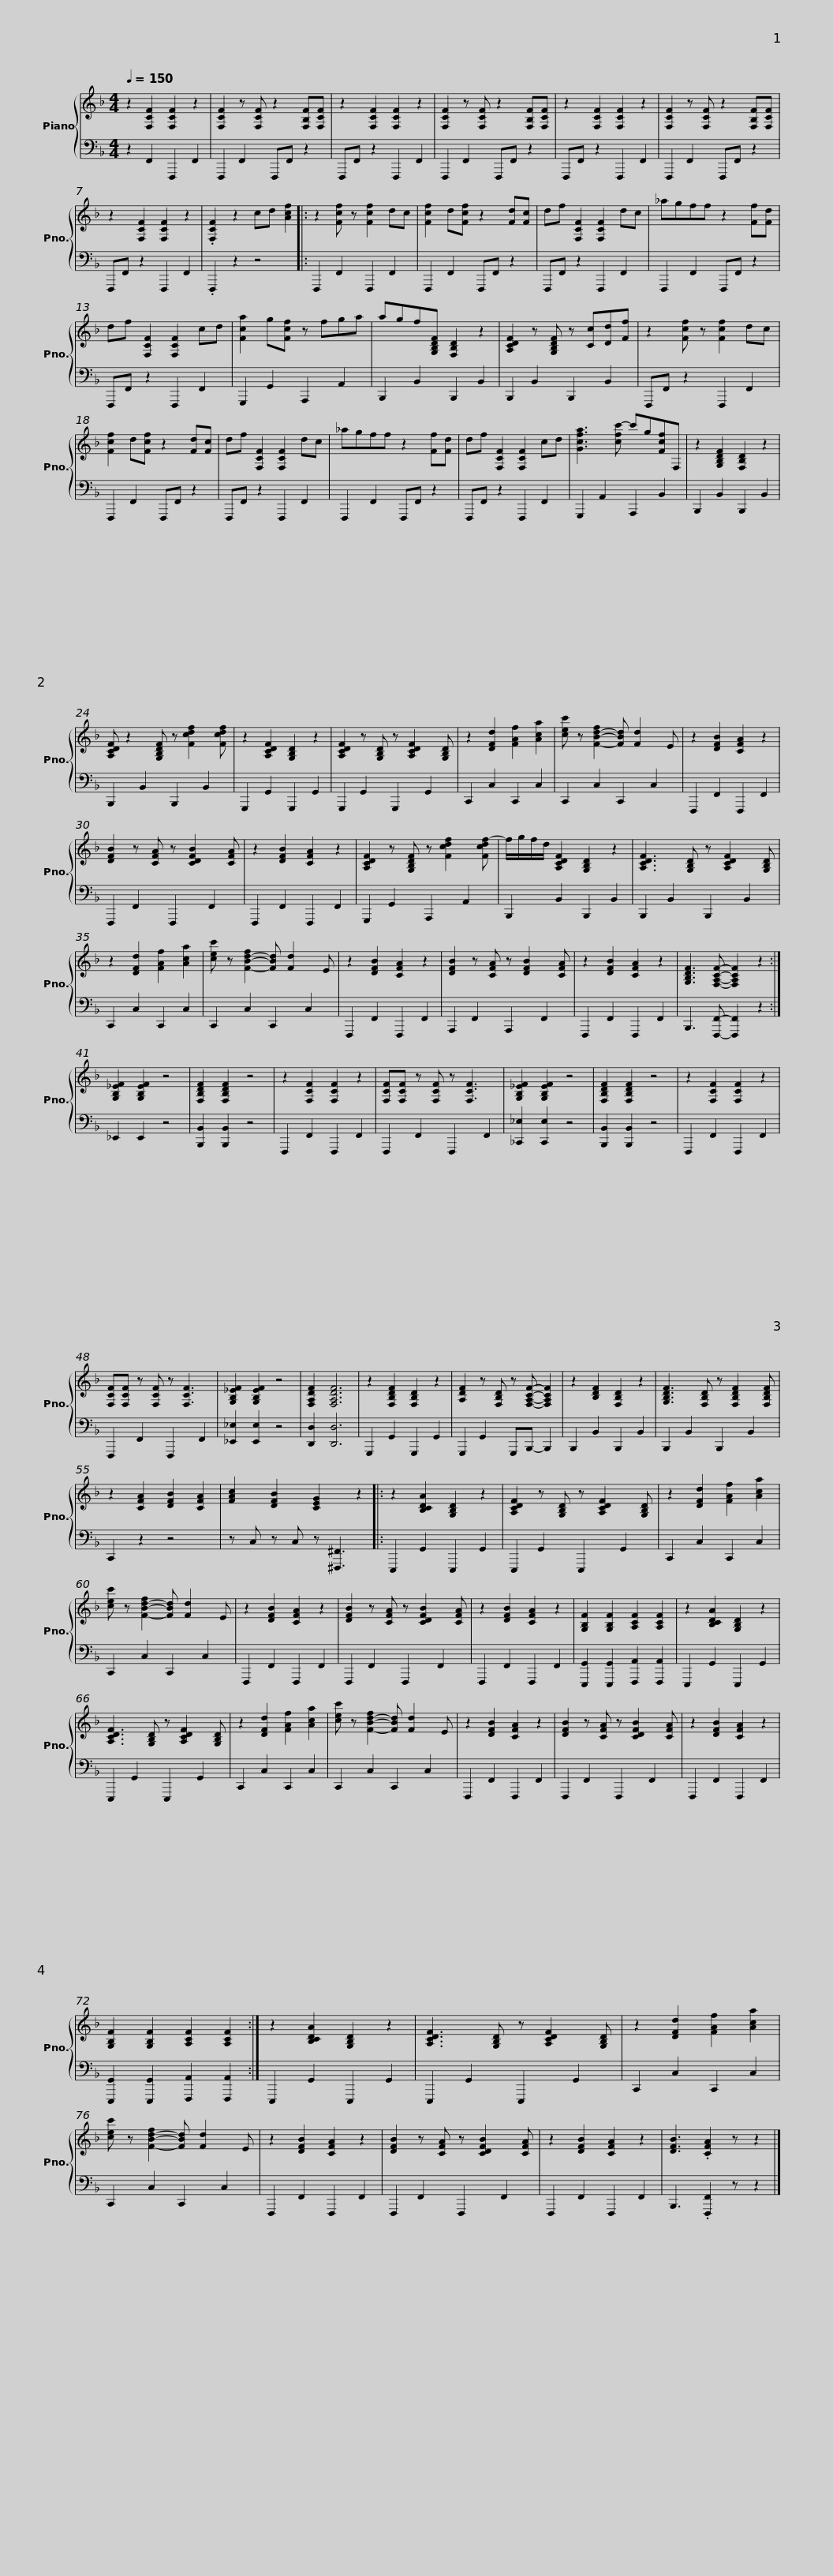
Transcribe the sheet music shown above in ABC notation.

X:1
%%score { 1 | 2 }
L:1/8
Q:1/4=150
M:4/4
I:linebreak $
K:F
V:1 treble
V:2 bass
V:1
 z2 [F,CF]2 [F,CF]2 z2 | [F,CF]2 z [F,CF] z2 [F,B,F][F,CF] | z2 [F,CF]2 [F,CF]2 z2 | [F,CF]2 z [F,CF] z2 [F,B,F][F,CF] | z2 [F,CF]2 [F,CF]2 z2 | %5
 [F,CF]2 z [F,CF] z2 [F,B,F][F,CF] |$ z2 [F,CF]2 [F,CF]2 z2 | .[F,CF]2 z2 cd [Acf]2 |: z2 [Fcf] z [Fcf]2 dc | [Fcf]2 d[Fcf] z2 [Fd][Fc] | %10
 df [F,CF]2 [F,CF]2 dc | _agff z2 [Ff][Fd] |$ df [F,CF]2 [F,CF]2 cd | [Fca]2 g[Fcf] z fga | agf[G,B,DF] [F,B,D]2 z2 | %15
 [A,CDF]2 z [G,B,DF] z [Cc][Dd][Ff] | z2 [Fcf] z [Fcf]2 dc | [Fcf]2 d[Fcf] z2 [Fd][Fc] |$ df [F,CF]2 [F,CF]2 dc | _agff z2 [Ff][Fd] | %20
 df [F,CF]2 [F,CF]2 cd | [Gcfa]3 [cfc'-] c'g[Fcf]F, | z2 [G,B,DF]2 [F,B,D]2 z2 | [A,CDF] z2 [G,B,DF] z [Fcdf]2 [Fcdf] |$ z2 [A,CDF]2 [G,B,D]2 z2 | %25
 [A,CDF]2 z [G,B,D] z [A,CDF]2 [G,B,D] | z2 [DFd]2 [FAf]2 [Aca]2 | [cec'] z [F-B-d-f]2 [FBd] [Fd]2 E | z2 [DFB]2 [CFA]2 z2 | [DFB]2 z [CFA] z [CDFB]2 [CFA] | %30
 z2 [DFB]2 [CFA]2 z2 |$ [A,CDF]2 z [G,B,DF] z [Fcdf]2 [Fcdf-] | f/g/f/d/ [A,CDF]2 [G,B,D]2 z2 | [A,CDF]3 [G,B,D] z [A,CDF]2 [G,B,D] | z2 [DFd]2 [FAf]2 [Aca]2 | %35
 [cec'] z [F-B-d-f]2 [FBd] [Fd]2 E | z2 [DFB]2 [CFA]2 z2 |$ [DFB]2 z [CFA] z [DFB]2 [CFA] | z2 [DFB]2 [CFA]2 z2 | [G,B,DF]3 [F,A,CF]- [F,A,CF]2 z2 :| %40
 [G,B,_EF]2 [G,B,EF]2 z4 | [F,B,DF]2 [F,B,DF]2 z4 | z2 [F,CF]2 [F,CF]2 z2 | [F,CF][F,CF] z [F,CF] z [F,CF]3 |$ [G,B,_EF]2 [G,B,EF]2 z4 | %45
 [F,B,DF]2 [F,B,DF]2 z4 | z2 [F,CF]2 [F,CF]2 z2 | [F,CF][F,CF] z [F,CF] z [F,CF]3 | [G,B,_EF]2 [G,B,EF]2 z4 | [F,A,DF]2 [F,A,DF]6 | %50
 z2 [F,B,DF]2 [F,B,D]2 z2 | [A,DF]2 z [F,B,D] z [F,A,CF]- [F,A,CF]2 |$ z2 [B,DF]2 [F,B,D]2 z2 | [G,B,DF]3 [F,B,D] z [F,B,DF]2 [F,B,DF] | z2 [CFA]2 [DFB]2 [CFA]2 | %55
 [FAc]2 [DFB]2 [CEG]2 z2 |: z2 [B,CDA]2 [G,B,D]2 z2 | [A,CDF]2 z [G,B,D] z [A,CDF]2 [G,B,D] | z2 [DFd]2 [FAf]2 [Aca]2 |$ [cec'] z [F-B-d-f]2 [FBd] [Fd]2 E | %60
 z2 [DFB]2 [CFA]2 z2 | [DFB]2 z [CFA] z [CDFB]2 [CFA] | z2 [DFB]2 [CFA]2 z2 | [G,B,F]2 [G,B,F]2 [A,CF]2 [A,CF]2 | z2 [B,CDA]2 [G,B,D]2 z2 |$ %65
 [A,CDF]3 [G,B,D] z [A,CDF]2 [G,B,D] | z2 [DFd]2 [FAf]2 [Aca]2 | [cec'] z [F-B-d-f]2 [FBd] [Fd]2 E | z2 [DFB]2 [CFA]2 z2 | [DFB]2 z [CFA] z [CDFB]2 [CFA] | %70
 z2 [DFB]2 [CFA]2 z2 |$ [G,B,F]2 [G,B,F]2 [A,CF]2 [A,CF]2 :| z2 [B,CDA]2 [G,B,D]2 z2 | [A,CDF]3 [G,B,D] z [A,CDF]2 [G,B,D] | z2 [DFd]2 [FAf]2 [Aca]2 | %75
 [cec'] z [F-B-d-f]2 [FBd] [Fd]2 E | z2 [DFB]2 [CFA]2 z2 |$ [DFB]2 z [CFA] z [CDFB]2 [CFA] | z2 [DFB]2 [CFA]2 z2 | [DFB]3 .[CFA]2 z z2 |] %80
V:2
 z2 F,,2 F,,,2 F,,2 | F,,,2 F,,2 F,,,F,, z2 | F,,,F,, z2 F,,,2 F,,2 | F,,,2 F,,2 F,,,F,, z2 | F,,,F,, z2 F,,,2 F,,2 | %5
 F,,,2 F,,2 F,,,F,, z2 |$ F,,,F,, z2 F,,,2 F,,2 | .F,,,2 z2 z4 |: F,,,2 F,,2 F,,,2 F,,2 | F,,,2 F,,2 F,,,F,, z2 | %10
 F,,,F,, z2 F,,,2 F,,2 | F,,,2 F,,2 F,,,F,, z2 |$ F,,,F,, z2 F,,,2 F,,2 | G,,,2 G,,2 A,,,2 A,,2 | B,,,2 B,,2 B,,,2 B,,2 | %15
 B,,,2 B,,2 B,,,2 B,,2 | F,,,F,, z2 F,,,2 F,,2 | F,,,2 F,,2 F,,,F,, z2 |$ F,,,F,, z2 F,,,2 F,,2 | F,,,2 F,,2 F,,,F,, z2 | %20
 F,,,F,, z2 F,,,2 F,,2 | G,,,2 A,,2 A,,,2 B,,2 | B,,,2 B,,2 B,,,2 B,,2 | B,,,2 B,,2 B,,,2 B,,2 |$ G,,,2 G,,2 G,,,2 G,,2 | %25
 G,,,2 G,,2 G,,,2 G,,2 | C,,2 C,2 C,,2 C,2 | C,,2 C,2 C,,2 C,2 | F,,,2 F,,2 F,,,2 F,,2 | F,,,2 F,,2 F,,,2 F,,2 | %30
 F,,,2 F,,2 F,,,2 F,,2 |$ G,,,2 G,,2 A,,,2 A,,2 | B,,,2 B,,2 B,,,2 B,,2 | B,,,2 B,,2 B,,,2 B,,2 | C,,2 C,2 C,,2 C,2 | %35
 C,,2 C,2 C,,2 C,2 | F,,,2 F,,2 F,,,2 F,,2 |$ A,,,2 F,,2 A,,,2 F,,2 | F,,,2 F,,2 F,,,2 F,,2 | B,,,3 [F,,,F,,]- [F,,,F,,]2 z2 :| %40
 _E,,2 E,,2 z4 | [B,,,B,,]2 [B,,,B,,]2 z4 | F,,,2 F,,2 F,,,2 F,,2 | F,,,2 F,,2 F,,,2 F,,2 |$ [_C,,_E,]2 [C,,E,]2 z4 | %45
 [B,,,B,,]2 [B,,,B,,]2 z4 | F,,,2 F,,2 F,,,2 F,,2 | F,,,2 F,,2 F,,,2 F,,2 | [_E,,_E,]2 [E,,E,]2 z4 | [D,,D,]2 [D,,D,]6 | %50
 G,,,2 G,,2 G,,,2 G,,2 | G,,,2 G,,2 G,,,B,,,- B,,,2 |$ B,,,2 B,,2 B,,,2 B,,2 | B,,,2 B,,2 B,,,2 B,,2 | C,,2 z2 z4 | %55
 z C, z C, z [^F,,,^F,,]3 |: E,,,2 G,,2 E,,,2 G,,2 | E,,,2 G,,2 E,,,2 G,,2 | C,,2 C,2 C,,2 C,2 |$ C,,2 C,2 C,,2 C,2 | %60
 F,,,2 F,,2 F,,,2 F,,2 | F,,,2 F,,2 F,,,2 F,,2 | F,,,2 F,,2 F,,,2 F,,2 | [E,,,G,,]2 [E,,,G,,]2 [F,,,A,,]2 [F,,,A,,]2 | E,,,2 G,,2 E,,,2 G,,2 |$ %65
 E,,,2 G,,2 E,,,2 G,,2 | C,,2 C,2 C,,2 C,2 | C,,2 C,2 C,,2 C,2 | F,,,2 F,,2 F,,,2 F,,2 | F,,,2 F,,2 F,,,2 F,,2 | %70
 F,,,2 F,,2 F,,,2 F,,2 |$ [E,,,G,,]2 [E,,,G,,]2 [F,,,A,,]2 [F,,,A,,]2 :| E,,,2 G,,2 E,,,2 G,,2 | E,,,2 G,,2 E,,,2 G,,2 | C,,2 C,2 C,,2 C,2 | %75
 C,,2 C,2 C,,2 C,2 | F,,,2 F,,2 F,,,2 F,,2 |$ F,,,2 F,,2 F,,,2 F,,2 | F,,,2 F,,2 F,,,2 F,,2 | B,,,3 .[F,,,F,,]2 z z2 |] %80
